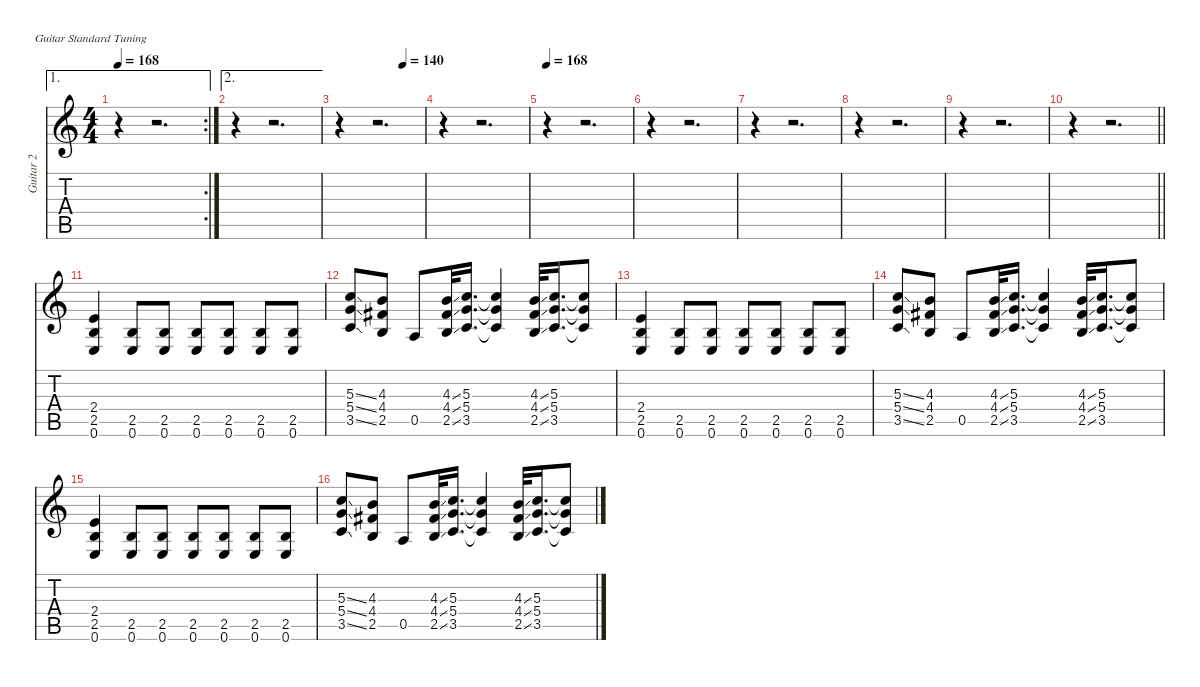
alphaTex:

\defaultSystemsLayout 4
\hideDynamics
\bracketExtendMode nobrackets
\firstSystemTrackNameMode fullname
\otherSystemsTrackNameOrientation horizontal
\track ("Guitar 2" "dist.guit.") {instrument distortionguitar}
\staff {score tabs}
\tuning (E4 B3 G3 D3 A2 E2)
\ae 1
\rc 2
\ts (4 4)
\tempo 168
\clef g2
\ks c
r.4{dy f beam Down} r.2{d beam Down} |
\ae 2
r.4{beam Down} r.2{d beam Down} |
\tempo (140 0.75)
r.4{beam Down} r.2{d beam Down} |
r.4{beam Down} r.2{d beam Down} |
\tempo 168
r.4{beam Down} r.2{d beam Down} |
r.4{beam Down} r.2{d beam Down} |
r.4{beam Down} r.2{d beam Down} |
r.4{beam Down} r.2{d beam Down} |
r.4{beam Down} r.2{d beam Down} |
\barLineRight lightlight
r.4{beam Down} r.2{d beam Down} |
(2.4 2.5 0.6).4{beam Up} (2.5 0.6).8{beam Up} (2.5 0.6).8{beam Up} (2.5 0.6).8{beam Up} (2.5 0.6).8{beam Up} (2.5 0.6).8{beam Up} (2.5 0.6).8{beam Up} |
(5.3{ss} 5.4{ss} 3.5{ss}).8{beam Up} (4.3 4.4{acc #} 2.5).8{beam Up} 0.5.8{beam Up} (4.3{ss} 4.4{ss acc #} 2.5{ss}).32{beam Up} (5.3 5.4 3.5).16{d beam Up} (5.3{t} 5.4{t} 3.5{t}).4{beam Up} (4.3{ss} 4.4{ss acc #} 2.5{ss}).32{beam Up} (5.3 5.4 3.5).16{d beam Up} (5.3{t} 5.4{t} 3.5{t}).8{beam Up} |
(2.4 2.5 0.6).4{beam Up} (2.5 0.6).8{beam Up} (2.5 0.6).8{beam Up} (2.5 0.6).8{beam Up} (2.5 0.6).8{beam Up} (2.5 0.6).8{beam Up} (2.5 0.6).8{beam Up} |
(5.3{ss} 5.4{ss} 3.5{ss}).8{beam Up} (4.3 4.4{acc #} 2.5).8{beam Up} 0.5.8{beam Up} (4.3{ss} 4.4{ss acc #} 2.5{ss}).32{beam Up} (5.3 5.4 3.5).16{d beam Up} (5.3{t} 5.4{t} 3.5{t}).4{beam Up} (4.3{ss} 4.4{ss acc #} 2.5{ss}).32{beam Up} (5.3 5.4 3.5).16{d beam Up} (5.3{t} 5.4{t} 3.5{t}).8{beam Up} |
(2.4 2.5 0.6).4{beam Up} (2.5 0.6).8{beam Up} (2.5 0.6).8{beam Up} (2.5 0.6).8{beam Up} (2.5 0.6).8{beam Up} (2.5 0.6).8{beam Up} (2.5 0.6).8{beam Up} |
(5.3{ss} 5.4{ss} 3.5{ss}).8{beam Up} (4.3 4.4{acc #} 2.5).8{beam Up} 0.5.8{beam Up} (4.3{ss} 4.4{ss acc #} 2.5{ss}).32{beam Up} (5.3 5.4 3.5).16{d beam Up} (5.3{t} 5.4{t} 3.5{t}).4{beam Up} (4.3{ss} 4.4{ss acc #} 2.5{ss}).32{beam Up} (5.3 5.4 3.5).16{d beam Up} (5.3{t} 5.4{t} 3.5{t}).8{beam Up}
